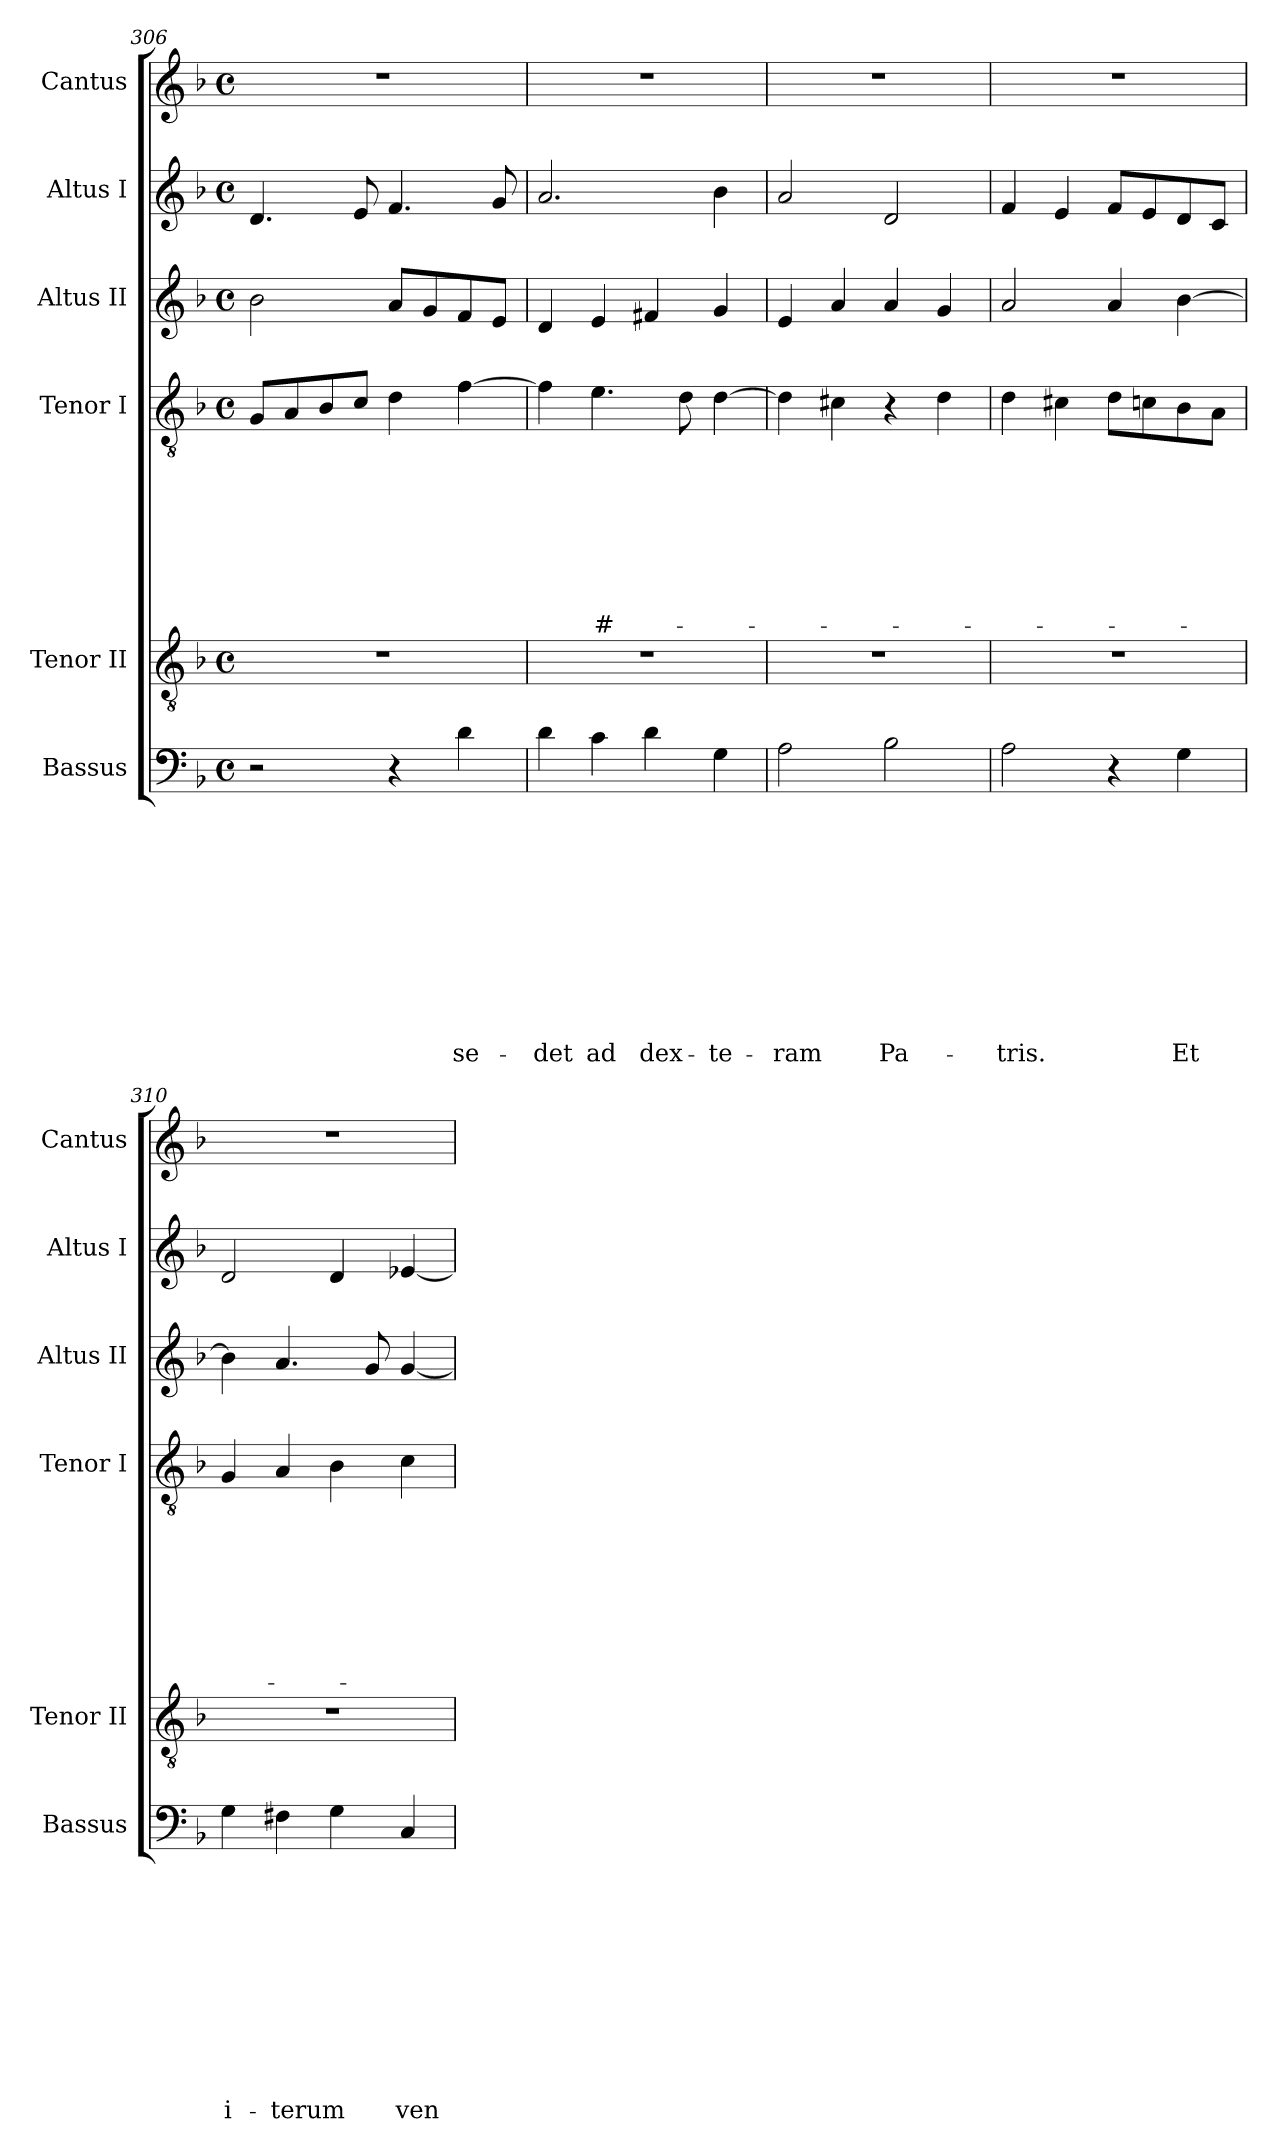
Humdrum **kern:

**kern	**text	**text	**text	**text	**text	**text	**text	**text	**text	**text	**text	**kern	**kern	**text	**text	**text	**text	**text	**text	**text	**text	**kern	**kern	**kern
*part6	*part6	*part6	*part6	*part6	*part6	*part6	*part6	*part6	*part6	*part6	*part6	*part5	*part4	*part4	*part4	*part4	*part4	*part4	*part4	*part4	*part4	*part3	*part2	*part1
*staff6	*staff6	*staff6	*staff6	*staff6	*staff6	*staff6	*staff6	*staff6	*staff6	*staff6	*staff6	*staff5	*staff4	*staff4	*staff4	*staff4	*staff4	*staff4	*staff4	*staff4	*staff4	*staff3	*staff2	*staff1
*I"Bassus	*	*	*	*	*	*	*	*	*	*	*	*I"Tenor II	*I"Tenor I	*	*	*	*	*	*	*	*	*I"Altus II	*I"Altus I	*I"Cantus
*I'Bassus	*	*	*	*	*	*	*	*	*	*	*	*I'Tenor II	*I'Tenor I	*	*	*	*	*	*	*	*	*I'Altus II	*I'Altus I	*I'Cantus
*clefF4	*	*	*	*	*	*	*	*	*	*	*	*clefGv2	*clefGv2	*	*	*	*	*	*	*	*	*clefG2	*clefG2	*clefG2
*k[b-]	*	*	*	*	*	*	*	*	*	*	*	*k[b-]	*k[b-]	*	*	*	*	*	*	*	*	*k[b-]	*k[b-]	*k[b-]
*F:	*	*	*	*	*	*	*	*	*	*	*	*F:	*F:	*	*	*	*	*	*	*	*	*F:	*F:	*F:
*M4/4	*	*	*	*	*	*	*	*	*	*	*	*M4/4	*M4/4	*	*	*	*	*	*	*	*	*M4/4	*M4/4	*M4/4
*met(c)	*	*	*	*	*	*	*	*	*	*	*	*met(c)	*met(c)	*	*	*	*	*	*	*	*	*met(c)	*met(c)	*met(c)
=306	=306	=306	=306	=306	=306	=306	=306	=306	=306	=306	=306	=306	=306	=306	=306	=306	=306	=306	=306	=306	=306	=306	=306	=306
2r	.	.	.	.	.	.	.	.	.	.	.	1r	8G/L	.	.	.	.	.	.	.	.	2b-\	4.d/	1r
.	.	.	.	.	.	.	.	.	.	.	.	.	8A/	.	.	.	.	.	.	.	.	.	.	.
.	.	.	.	.	.	.	.	.	.	.	.	.	8B-/	.	.	.	.	.	.	.	.	.	.	.
.	.	.	.	.	.	.	.	.	.	.	.	.	8c/J	.	.	.	.	.	.	.	.	.	8e/	.
4r	.	.	.	.	.	.	.	.	.	.	.	.	4d\	.	.	.	.	.	.	.	.	8a/L	4.f/	.
.	.	.	.	.	.	.	.	.	.	.	.	.	.	.	.	.	.	.	.	.	.	8g/	.	.
!	!	!	!	!	!	!	!	!	!	!	!LO:LY:b	!	!	!	!	!	!	!	!	!	!	!	!	!
4d\	.	.	.	.	.	.	.	.	.	.	se-	.	[<4f\	.	.	.	.	.	.	.	.	8f/	.	.
.	.	.	.	.	.	.	.	.	.	.	.	.	.	.	.	.	.	.	.	.	.	8e/J	8g/	.
!!LO:LB:g=z
=307	=307	=307	=307	=307	=307	=307	=307	=307	=307	=307	=307	=307	=307	=307	=307	=307	=307	=307	=307	=307	=307	=307	=307	=307
!	!	!	!	!	!	!	!	!	!	!	!LO:LY:b	!	!	!	!	!	!	!	!	!	!	!	!	!
4d\	.	.	.	.	.	.	.	.	.	.	-det	1r	4f\]	.	.	.	.	.	.	.	.	4d/	2.a/	1r
!	!	!	!	!	!	!	!	!	!	!	!LO:LY:b	!	!	!	!	!	!	!	!	!	!LO:LY:b	!	!	!
4c\	.	.	.	.	.	.	.	.	.	.	ad	.	4.e\	.	.	.	.	.	.	.	-#-	4e/	.	.
!	!	!	!	!	!	!	!	!	!	!	!LO:LY:b	!	!	!	!	!	!	!	!	!	!	!	!	!
4d\	.	.	.	.	.	.	.	.	.	.	dex-	.	.	.	.	.	.	.	.	.	.	4f#X/	.	.
.	.	.	.	.	.	.	.	.	.	.	.	.	8d\	.	.	.	.	.	.	.	.	.	.	.
!	!	!	!	!	!	!	!	!	!	!	!LO:LY:b	!	!	!	!	!	!	!	!	!	!	!	!	!
4G\	.	.	.	.	.	.	.	.	.	.	-te-	.	[>4d\	.	.	.	.	.	.	.	.	4g/	4b-\	.
=308	=308	=308	=308	=308	=308	=308	=308	=308	=308	=308	=308	=308	=308	=308	=308	=308	=308	=308	=308	=308	=308	=308	=308	=308
!	!	!	!	!	!	!	!	!	!	!	!LO:LY:b	!	!	!	!	!	!	!	!	!	!	!	!	!
2A\	.	.	.	.	.	.	.	.	.	.	-ram	1r	4d\]	.	.	.	.	.	.	.	.	4e/	2a/	1r
.	.	.	.	.	.	.	.	.	.	.	.	.	4c#X\	.	.	.	.	.	.	.	.	4a/	.	.
!	!	!	!	!	!	!	!	!	!	!	!LO:LY:b	!	!	!	!	!	!	!	!	!	!	!	!	!
2B-\	.	.	.	.	.	.	.	.	.	.	Pa-	.	4r	.	.	.	.	.	.	.	.	4a/	2d/	.
.	.	.	.	.	.	.	.	.	.	.	.	.	4d\	.	.	.	.	.	.	.	.	4g/	.	.
=309	=309	=309	=309	=309	=309	=309	=309	=309	=309	=309	=309	=309	=309	=309	=309	=309	=309	=309	=309	=309	=309	=309	=309	=309
!	!	!	!	!	!	!	!	!	!	!	!LO:LY:b	!	!	!	!	!	!	!	!	!	!	!	!	!
2A\	.	.	.	.	.	.	.	.	.	.	-tris.	1r	4d\	.	.	.	.	.	.	.	.	2a/	4f/	1r
.	.	.	.	.	.	.	.	.	.	.	.	.	4c#X\	.	.	.	.	.	.	.	.	.	4e/	.
4r	.	.	.	.	.	.	.	.	.	.	.	.	8d\L	.	.	.	.	.	.	.	.	4a/	8f/L	.
.	.	.	.	.	.	.	.	.	.	.	.	.	8cn\	.	.	.	.	.	.	.	.	.	8e/	.
!	!	!	!	!	!	!	!	!	!	!	!LO:LY:b	!	!	!	!	!	!	!	!	!	!	!	!	!
4G\	.	.	.	.	.	.	.	.	.	.	Et	.	8B-\	.	.	.	.	.	.	.	.	[>4b-\	8d/	.
.	.	.	.	.	.	.	.	.	.	.	.	.	8A\J	.	.	.	.	.	.	.	.	.	8c/J	.
=310	=310	=310	=310	=310	=310	=310	=310	=310	=310	=310	=310	=310	=310	=310	=310	=310	=310	=310	=310	=310	=310	=310	=310	=310
!	!	!	!	!	!	!	!	!	!	!	!LO:LY:b	!	!	!	!	!	!	!	!	!	!	!	!	!
4G\	.	.	.	.	.	.	.	.	.	.	i-	1r	4G/	.	.	.	.	.	.	.	.	4b-\]	2d/	1r
!	!	!	!	!	!	!	!	!	!	!	!LO:LY:b	!	!	!	!	!	!	!	!	!	!	!	!	!
4F#X\	.	.	.	.	.	.	.	.	.	.	-terum	.	4A/	.	.	.	.	.	.	.	.	4.a/	.	.
4G\	.	.	.	.	.	.	.	.	.	.	.	.	4B-\	.	.	.	.	.	.	.	.	.	4d/	.
.	.	.	.	.	.	.	.	.	.	.	.	.	.	.	.	.	.	.	.	.	.	8g/	.	.
!	!	!	!	!	!	!	!	!	!	!	!LO:LY:b	!	!	!	!	!	!	!	!	!	!	!	!	!
4C/	.	.	.	.	.	.	.	.	.	.	ven-	.	4c\	.	.	.	.	.	.	.	.	[<4g/	[<4e-X/	.
=	=	=	=	=	=	=	=	=	=	=	=	=	=	=	=	=	=	=	=	=	=	=	=	=
*-	*-	*-	*-	*-	*-	*-	*-	*-	*-	*-	*-	*-	*-	*-	*-	*-	*-	*-	*-	*-	*-	*-	*-	*-
